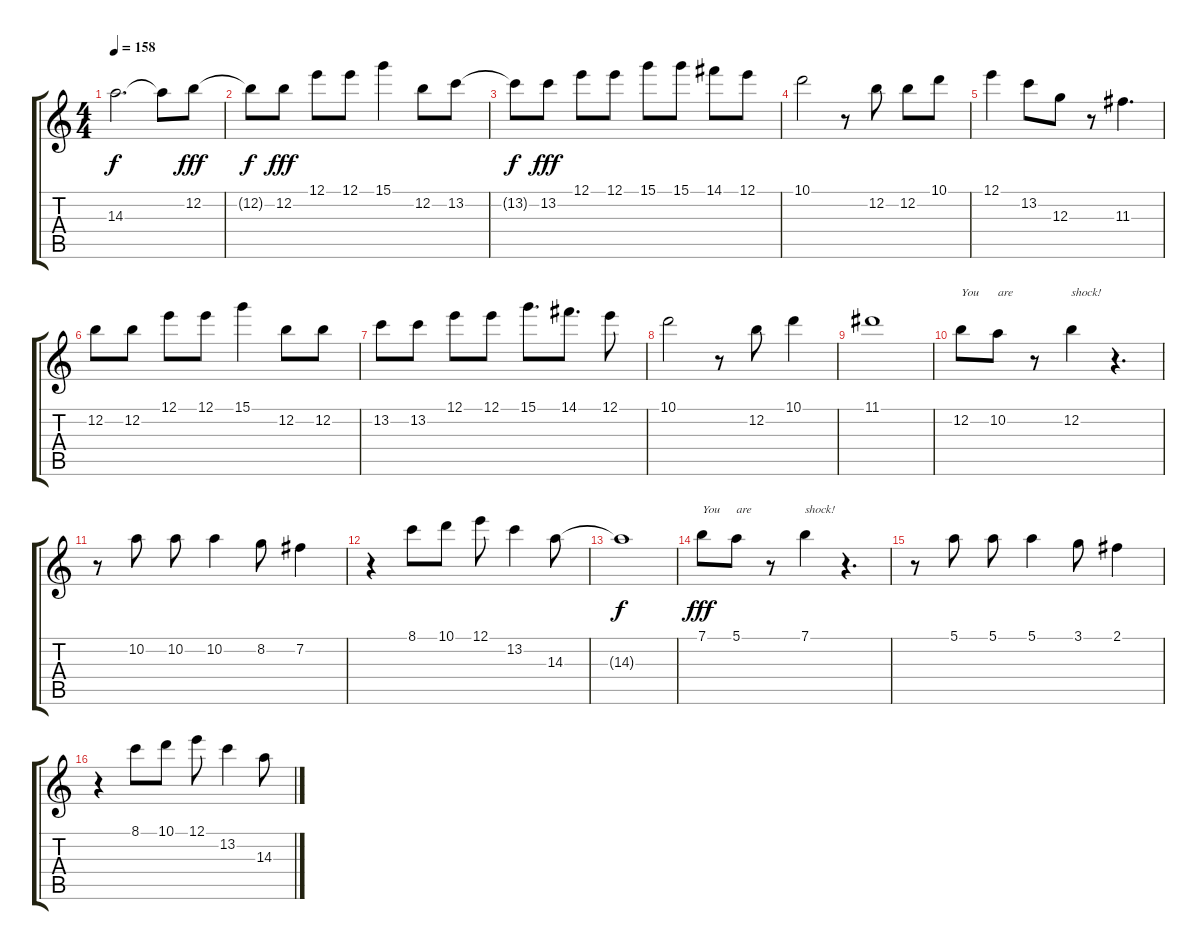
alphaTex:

\track "" {instrument distortionguitar}
\staff {score tabs}
\tuning (E4 B3 G3 D3 A2 E2) {hide}
\ts (4 4)
\tempo 158
\clef g2
\ks c
14.3{t}.2{d dy f} 14.3{t}.8 12.2.8{txt "" dy fff} |
12.2{t}.8{dy f} 12.2.8{txt "" dy fff} 12.1.8 12.1.8 15.1.4{txt ""} 12.2.8 13.2.8{txt ""} |
13.2{t}.8{dy f} 13.2.8{txt "" dy fff} 12.1.8{txt ""} 12.1.8{txt ""} 15.1.8{txt ""} 15.1.8{txt ""} 14.1.8{txt ""} 12.1.8{txt ""} |
10.1.2{txt ""} r.8 12.2.8{txt ""} 12.2.8 10.1.8{txt ""} |
12.1.4{txt ""} 13.2.8{txt ""} 12.3.8{txt ""} r.8 11.3.4{d txt ""} |
12.2.8{txt ""} 12.2.8{txt ""} 12.1.8{txt ""} 12.1.8{txt ""} 15.1.4{txt ""} 12.2.8{txt ""} 12.2.8{txt ""} |
13.2.8{txt ""} 13.2.8{txt ""} 12.1.8 12.1.8{txt ""} 15.1.8{d} 14.1.8{d txt ""} 12.1.8 |
10.1.2{txt ""} r.8 12.2.8{txt ""} 10.1.4{txt ""} |
11.1.1{txt ""} |
12.2.8{txt "You"} 10.2.8{txt "are"} r.8 12.2.4{txt "shock!"} r.4{d} |
r.8 10.2.8{txt ""} 10.2.8{txt ""} 10.2.4{txt ""} 8.2.8{txt ""} 7.2.4 |
r.4 8.1.8{txt ""} 10.1.8{txt ""} 12.1.8{txt ""} 13.2.4 14.3.8{txt ""} |
14.3{t}.1{dy f} |
7.1.8{txt "You" dy fff} 5.1.8{txt "are"} r.8 7.1.4{txt "shock!"} r.4{d} |
r.8 5.1.8{txt ""} 5.1.8{txt ""} 5.1.4{txt ""} 3.1.8{txt ""} 2.1.4 |
r.4 8.1.8{txt ""} 10.1.8{txt ""} 12.1.8{txt ""} 13.2.4 14.3.8{txt ""}
